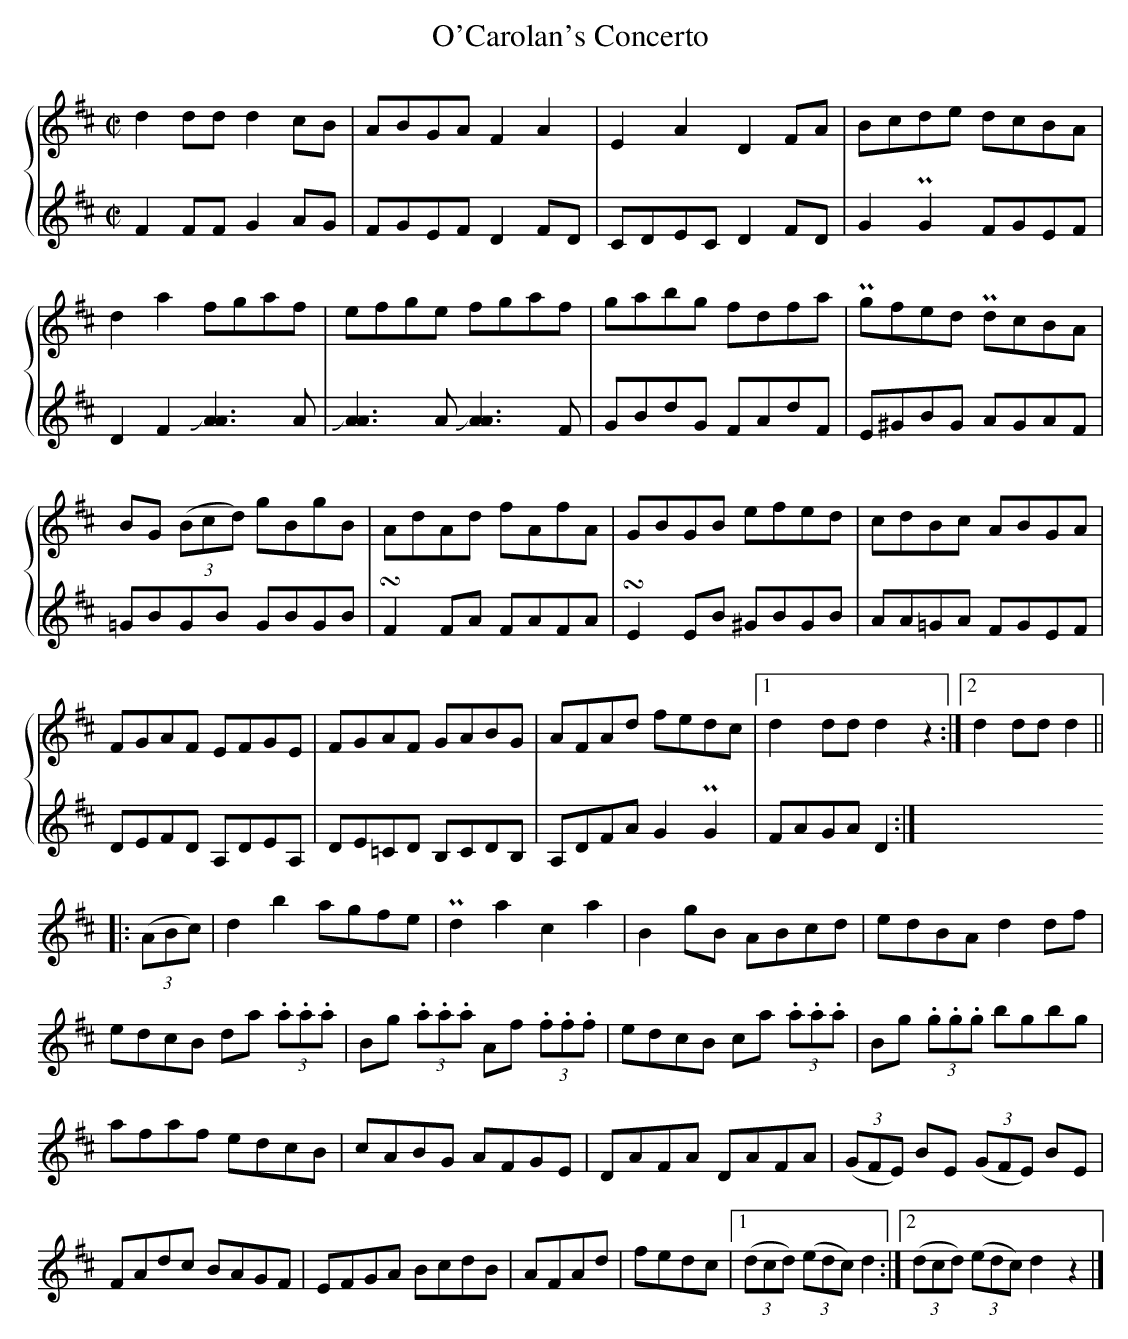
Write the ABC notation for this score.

X:1
U: ~ = !turn!
T:O'Carolan's Concerto
M:C|
L:1/8
U: ~ = !turn!
%%staves {1 2}
K:D
V:1
d2 dd d2 cB | ABGA F2 A2 | E2 A2 D2 FA | Bcde dcBA |
d2 a2 fgaf | efge fgaf | gabg fdfa | Pgfed PdcBA |
BG ((3Bcd) gBgB | AdAd fAfA | GBGB efed | cdBc ABGA |
FGAF EFGE | FGAF GABG | AFAd fedc | [1 d2 dd d2 z2:|] [2 d2 dd d2 ||
V:2
F2 FF G2 AG | FGEF D2 FD | CDEC D2 FD | G2 PG2 FGEF |
D2 F2 J[A3A3] A | J[A3A3] A J[A3A3] F| GBdG FAdF | E^GBG AGAF |
=GBGB GBGB | ~F2 FA FAFA | ~E2 EB ^GBGB | AA=GA FGEF |
DEFD A,DEA, | DE=CD B,CDB, | A,DFA G2 PG2 | FAGA D2 :|]
U: ~ = !turn!
%%staves 1
|: ((3ABc) | d2 b2 agfe | Pd2 a2 c2 a2 | B2 gB ABcd | edBA d2 df |
edcB da (3.a.a.a | Bg (3.a.a.a Af (3.f.f.f | edcB ca (3.a.a.a | Bg (3.g.g.g bgbg |
afaf edcB | cABG AFGE | DAFA DAFA | ((3GFE) BE ((3GFE) BE |
FAdc BAGF | EFGA BcdB | AFAd | fedc | [1 ((3dcd) ((3edc) d2 :|] [2 ((3dcd) ((3edc) d2 z2 |]
